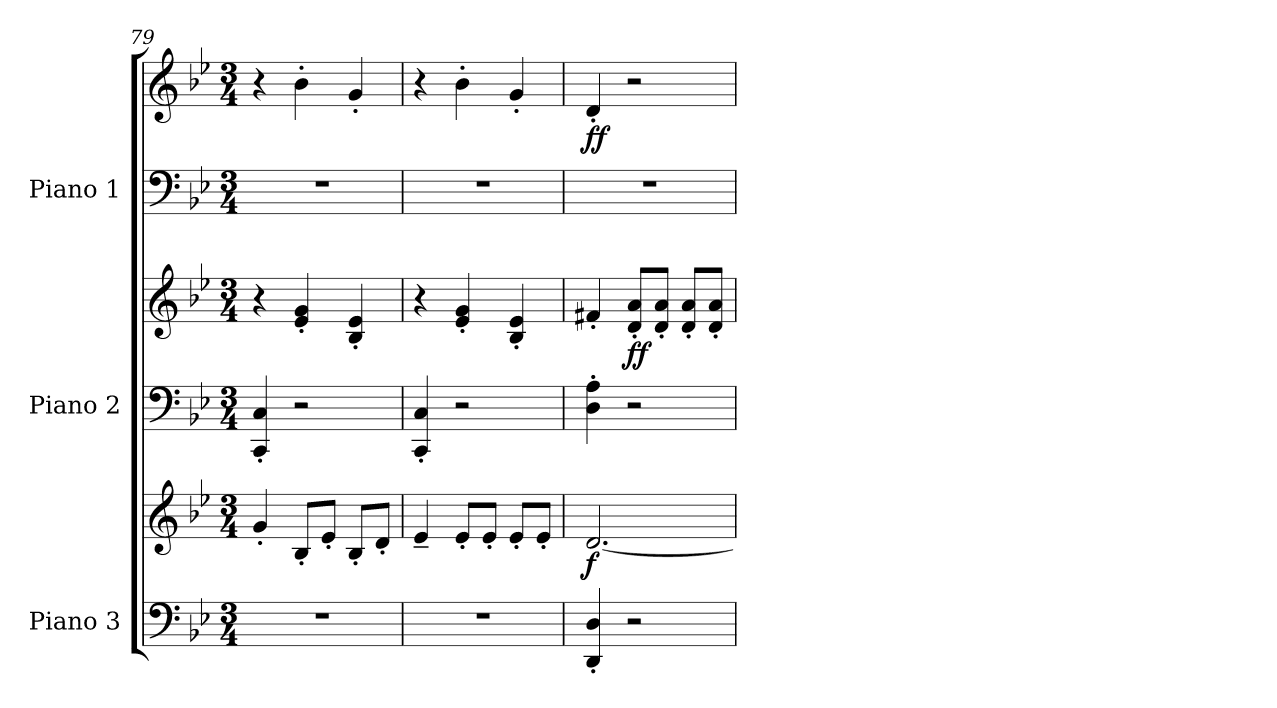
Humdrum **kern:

**kern	**kern	**dynam	**kern	**kern	**dynam	**kern	**kern	**dynam
*part3	*part3	*part3	*part2	*part2	*part2	*part1	*part1	*part1
*staff6	*staff5	*staff5/6	*staff4	*staff3	*staff3/4	*staff2	*staff1	*staff1/2
*I"Piano 3	*	*	*I"Piano 2	*	*	*I"Piano 1	*	*
*I'Pno. 3	*	*	*I'Pno. 2	*	*	*I'Pno. 1	*	*
*clefF4	*clefG2	*	*clefF4	*clefG2	*	*clefF4	*clefG2	*
*k[b-e-]	*k[b-e-]	*	*k[b-e-]	*k[b-e-]	*	*k[b-e-]	*k[b-e-]	*
*M3/4	*M3/4	*	*M3/4	*M3/4	*	*M3/4	*M3/4	*
=79	=79	=79	=79	=79	=79	=79	=79	=79
2.r	4g'/	.	4CC/' 4C/'	4r	.	2.r	4r	.
.	8B-'/L	.	2r	4e-/' 4g/'	.	.	4b-'\	.
.	8e-'/J	.	.	.	.	.	.	.
.	8B-'/L	.	.	4B-/' 4e-/'	.	.	4g'/	.
.	8d'/J	.	.	.	.	.	.	.
=80	=80	=80	=80	=80	=80	=80	=80	=80
2.r	4e-~/	.	4CC/' 4C/'	4r	.	2.r	4r	.
.	8e-'/L	.	2r	4e-/' 4g/'	.	.	4b-'\	.
.	8e-'/J	.	.	.	.	.	.	.
.	8e-'/L	.	.	4B-/' 4e-/'	.	.	4g'/	.
.	8e-'/J	.	.	.	.	.	.	.
=81	=81	=81	=81	=81	=81	=81	=81	=81
!	!	!LO:DY:b	!	!	!	!	!	!LO:DY:b
4DD/' 4D/'	[2.d/	f	4D\' 4A\'	4f#X'/	.	2.r	4d'/	ff
!	!	!	!	!	!LO:DY:b	!	!	!
2r	.	.	2r	8d/' 8a/'L	ff	.	2r	.
.	.	.	.	8d/' 8a/'J	.	.	.	.
.	.	.	.	8d/' 8a/'L	.	.	.	.
.	.	.	.	8d/' 8a/'J	.	.	.	.
=	=	=	=	=	=	=	=	=
*-	*-	*-	*-	*-	*-	*-	*-	*-
